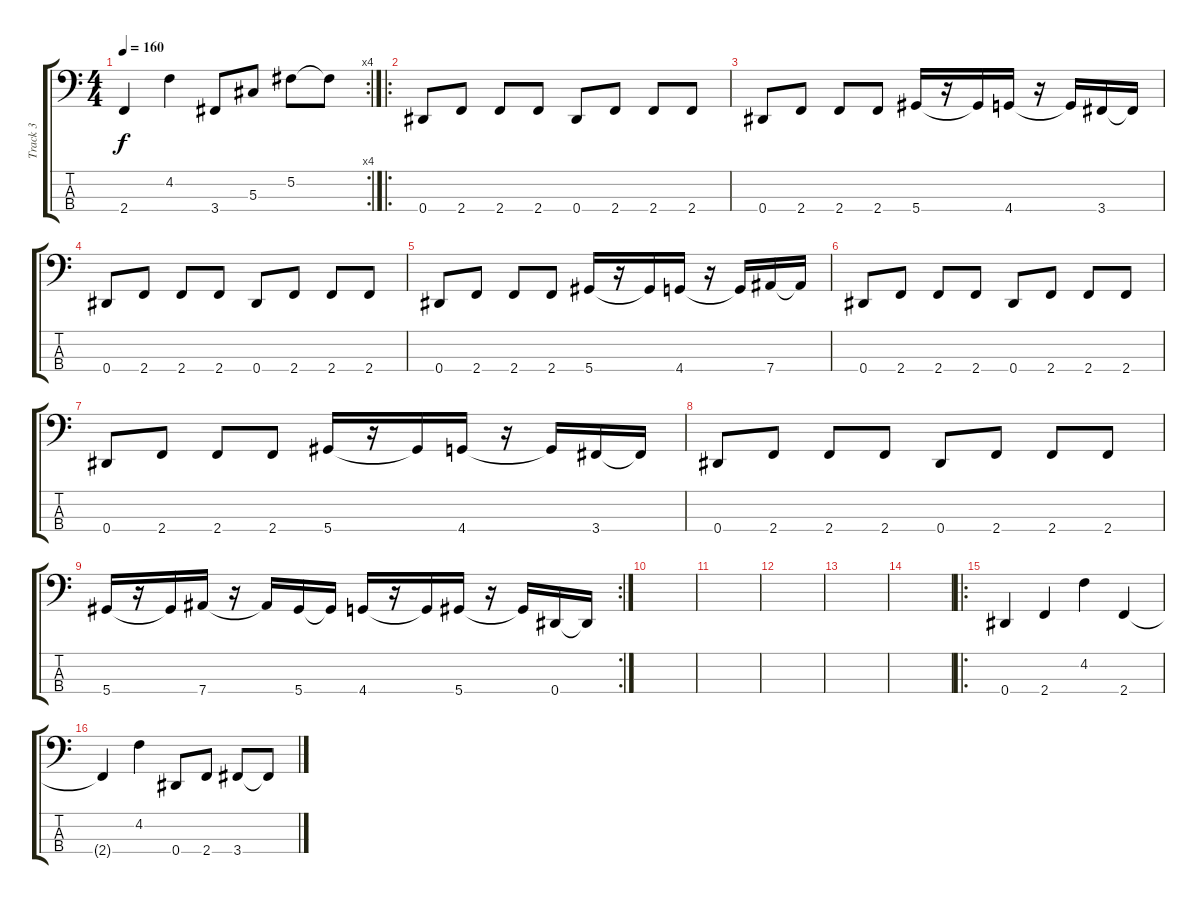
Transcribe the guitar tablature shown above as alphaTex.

\track ("Track 3" "Track 3") {instrument electricbassfinger}
\staff {score tabs}
\tuning (Gb2 Db2 Ab1 Eb1) {hide}
\rc 4
\ts (4 4)
\tempo 160
\clef f4
\ks c
2.4{t}.4{dy f} 4.2.4 3.4.8 5.3.8 5.2.8 5.2{t}.8 |
\ro
0.4.8 2.4.8 2.4.8 2.4.8 0.4.8 2.4.8 2.4.8 2.4.8 |
0.4.8 2.4.8 2.4.8 2.4.8 5.4.16 r.16 5.4{t}.16 4.4.16 r.16 4.4{t}.16 3.4.16 3.4{t}.16 |
0.4.8 2.4.8 2.4.8 2.4.8 0.4.8 2.4.8 2.4.8 2.4.8 |
0.4.8 2.4.8 2.4.8 2.4.8 5.4.16 r.16 5.4{t}.16 4.4.16 r.16 4.4{t}.16 7.4.16 7.4{t}.16 |
0.4.8 2.4.8 2.4.8 2.4.8 0.4.8 2.4.8 2.4.8 2.4.8 |
0.4.8 2.4.8 2.4.8 2.4.8 5.4.16 r.16 5.4{t}.16 4.4.16 r.16 4.4{t}.16 3.4.16 3.4{t}.16 |
0.4.8 2.4.8 2.4.8 2.4.8 0.4.8 2.4.8 2.4.8 2.4.8 |
\rc 2
5.4.16 r.16 5.4{t}.16 7.4.16 r.16 7.4{t}.16 5.4.16 5.4{t}.16 4.4.16 r.16 4.4{t}.16 5.4.16 r.16 5.4{t}.16 0.4.16 0.4{t}.16 |
|
|
|
|
|
\ro
0.4.4 2.4.4 4.2.4 2.4.4 |
2.4{t}.4 4.2.4 0.4.8 2.4.8 3.4.8 3.4{t}.8
